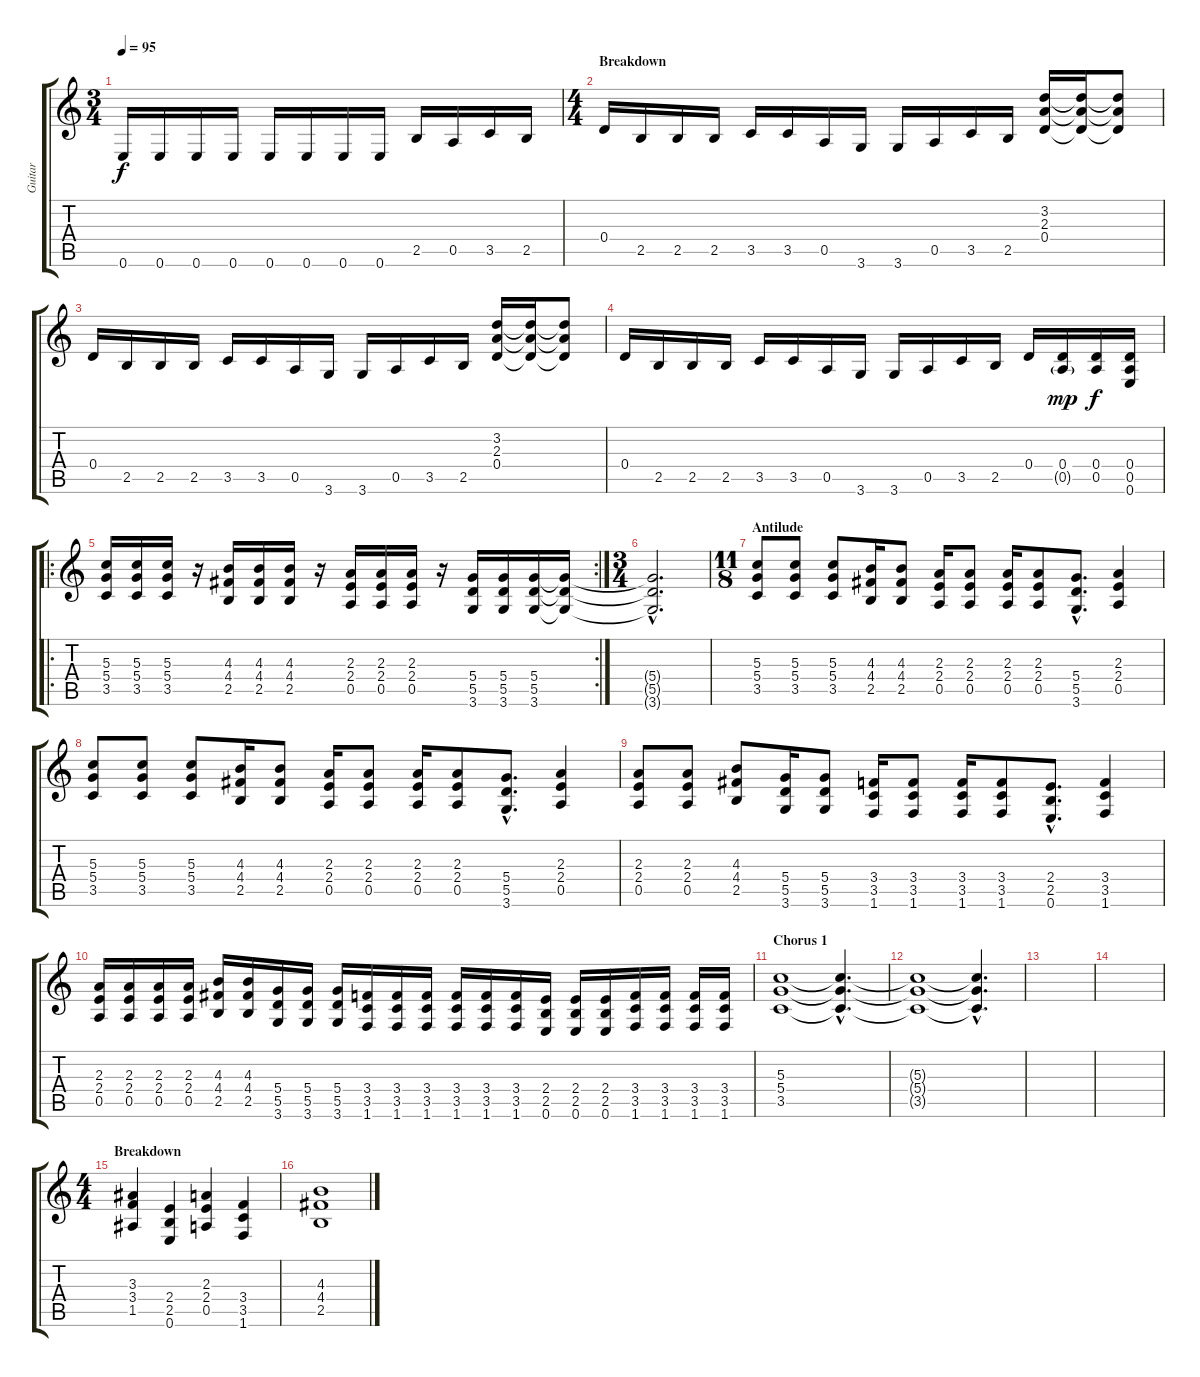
\track ("Guitar" "Guitar") {instrument distortionguitar}
\staff {score tabs}
\tuning (E4 B3 G3 D3 A2 E2) {hide}
\ts (3 4)
\tempo 95
\clef g2
\ks c
0.6.16{dy f} 0.6.16 0.6.16 0.6.16 0.6.16 0.6.16 0.6.16 0.6.16 2.5.16 0.5.16 3.5.16 2.5.16 |
\ts (4 4)
\section ("" "Breakdown")
0.4.16 2.5.16 2.5.16 2.5.16 3.5.16 3.5.16 0.5.16 3.6.16 3.6.16 0.5.16 3.5.16 2.5.16 (3.2 2.3 0.4).16 (3.2{t} 2.3{t} 0.4{t}).16 (3.2{t} 2.3{t} 0.4{t}).8 |
0.4.16 2.5.16 2.5.16 2.5.16 3.5.16 3.5.16 0.5.16 3.6.16 3.6.16 0.5.16 3.5.16 2.5.16 (3.2 2.3 0.4).16 (3.2{t} 2.3{t} 0.4{t}).16 (3.2{t} 2.3{t} 0.4{t}).8 |
0.4.16 2.5.16 2.5.16 2.5.16 3.5.16 3.5.16 0.5.16 3.6.16 3.6.16 0.5.16 3.5.16 2.5.16 0.4.16 (0.4 0.5{g}).16{dy mp} (0.4 0.5).16{dy f} (0.4 0.5 0.6).16 |
\ro
\rc 2
(5.3 5.4 3.5).16 (5.3 5.4 3.5).16 (5.3 5.4 3.5).16 r.16 (4.3 4.4 2.5).16 (4.3 4.4 2.5).16 (4.3 4.4 2.5).16 r.16 (2.3 2.4 0.5).16 (2.3 2.4 0.5).16 (2.3 2.4 0.5).16 r.16 (5.4 5.5 3.6).16 (5.4 5.5 3.6).16 (5.4 5.5 3.6).16 (5.4{t} 5.5{t} 3.6{t}).16 |
\ts (3 4)
(5.4{hac t} 5.5{hac t} 3.6{hac t}).2{d} |
\ts (11 8)
\section ("" "Antilude")
(5.3 5.4 3.5).8 (5.3 5.4 3.5).8 (5.3 5.4 3.5).8 (4.3 4.4 2.5).16 (4.3 4.4 2.5).8 (2.3 2.4 0.5).16 (2.3 2.4 0.5).8 (2.3 2.4 0.5).16 (2.3 2.4 0.5).8 (5.4{hac} 5.5{hac} 3.6{hac}).8{d} (2.3 2.4 0.5).4 |
(5.3 5.4 3.5).8 (5.3 5.4 3.5).8 (5.3 5.4 3.5).8 (4.3 4.4 2.5).16 (4.3 4.4 2.5).8 (2.3 2.4 0.5).16 (2.3 2.4 0.5).8 (2.3 2.4 0.5).16 (2.3 2.4 0.5).8 (5.4{hac} 5.5{hac} 3.6{hac}).8{d} (2.3 2.4 0.5).4 |
(2.3 2.4 0.5).8 (2.3 2.4 0.5).8 (4.3 4.4 2.5).8 (5.4 5.5 3.6).16 (5.4 5.5 3.6).8 (3.4 3.5 1.6).16 (3.4 3.5 1.6).8 (3.4 3.5 1.6).16 (3.4 3.5 1.6).8 (2.4{hac} 2.5{hac} 0.6{hac}).8{d} (3.4 3.5 1.6).4 |
(2.3 2.4 0.5).16 (2.3 2.4 0.5).16 (2.3 2.4 0.5).16 (2.3 2.4 0.5).16 (4.3 4.4 2.5).16 (4.3 4.4 2.5).16 (5.4 5.5 3.6).16 (5.4 5.5 3.6).16 (5.4 5.5 3.6).16 (3.4 3.5 1.6).16 (3.4 3.5 1.6).16 (3.4 3.5 1.6).16 (3.4 3.5 1.6).16 (3.4 3.5 1.6).16 (3.4 3.5 1.6).16 (2.4 2.5 0.6).16 (2.4 2.5 0.6).16 (2.4 2.5 0.6).16 (3.4 3.5 1.6).16 (3.4 3.5 1.6).16 (3.4 3.5 1.6).16 (3.4 3.5 1.6).16 |
\section ("" "Chorus 1")
(5.3 5.4 3.5).1{volume 1} (5.3{hac t} 5.4{hac t} 3.5{hac t}).4{d} |
(5.3{t} 5.4{t} 3.5{t}).1 (5.3{hac t} 5.4{hac t} 3.5{hac t}).4{d} |
|
|
\ts (4 4)
\section ("" "Breakdown")
(3.3 3.4 1.5).4{volume 12} (2.4 2.5 0.6).4 (2.3 2.4 0.5).4 (3.4 3.5 1.6).4 |
(4.3 4.4 2.5).1
